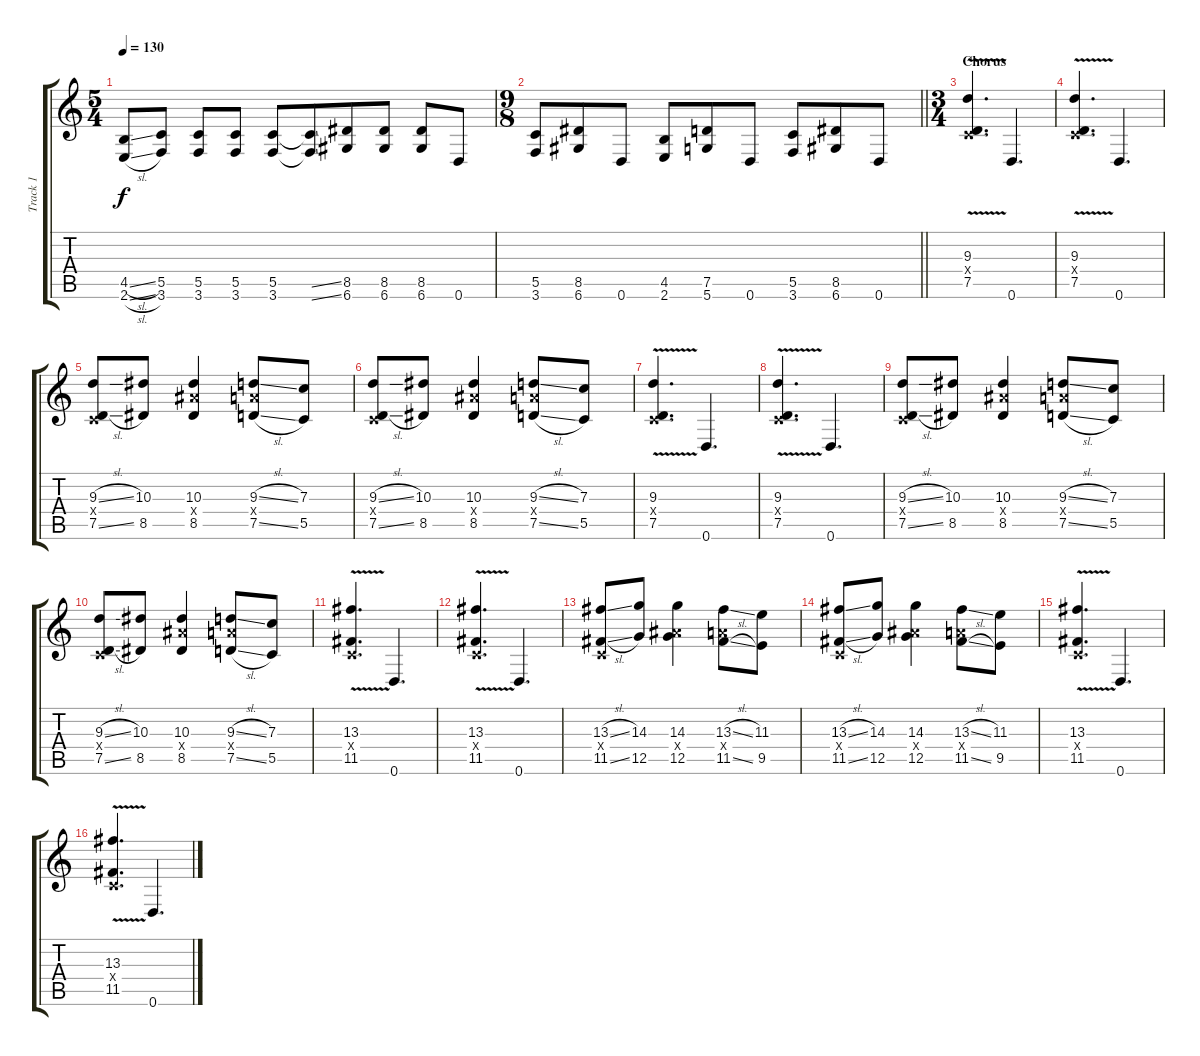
\track ("Track 1" "Track 1") {instrument distortionguitar}
\staff {score tabs}
\tuning (D4 A3 F3 C3 G2 D2) {hide}
\ts (5 4)
\tempo 130
\clef g2
\ks c
(4.5{sl} 2.6{sl}).8{dy f} (5.5 3.6).8 (5.5 3.6).8 (5.5 3.6).8{beam split} (5.5 3.6).8 (5.5{ss t} 3.6{ss t}).8{beam merge} (8.5 6.6).8 (8.5 6.6).8{beam split} (8.5 6.6).8 0.6.8 |
\ts (9 8)
\barLineRight lightlight
(5.5 3.6).8 (8.5 6.6).8 0.6.8{beam split} (4.5 2.6).8 (7.5 5.6).8 0.6.8 (5.5 3.6).8 (8.5 6.6).8{beam merge} 0.6.8 |
\ts (3 4)
\section ("" "Chorus")
(9.3{v} 0.4{x} 7.5{v}).4{d} 0.6.4{d} |
(9.3{v} 0.4{x} 7.5{v}).4{d} 0.6.4{d} |
(9.3{sl} 0.4{x} 7.5{sl}).8 (10.3 8.5).8 (10.3 10.4{x} 8.5).4 (9.3{sl} 9.4{x} 7.5{sl}).8 (7.3 5.5).8 |
(9.3{sl} 0.4{x} 7.5{sl}).8 (10.3 8.5).8 (10.3 10.4{x} 8.5).4 (9.3{sl} 9.4{x} 7.5{sl}).8 (7.3 5.5).8 |
(9.3{v} 0.4{x} 7.5{v}).4{d} 0.6.4{d} |
(9.3{v} 0.4{x} 7.5{v}).4{d} 0.6.4{d} |
(9.3{sl} 0.4{x} 7.5{sl}).8 (10.3 8.5).8 (10.3 10.4{x} 8.5).4 (9.3{sl} 9.4{x} 7.5{sl}).8 (7.3 5.5).8 |
(9.3{sl} 0.4{x} 7.5{sl}).8 (10.3 8.5).8 (10.3 10.4{x} 8.5).4 (9.3{sl} 9.4{x} 7.5{sl}).8 (7.3 5.5).8 |
(13.3{v} 0.4{x} 11.5{v}).4{d} 0.6.4{d} |
(13.3{v} 0.4{x} 11.5{v}).4{d} 0.6.4{d} |
(13.3{sl} 0.4{x} 11.5{sl}).8 (14.3 12.5).8 (14.3 10.4{x} 12.5).4 (13.3{sl} 9.4{x} 11.5{sl}).8 (11.3 9.5).8 |
(13.3{sl} 0.4{x} 11.5{sl}).8 (14.3 12.5).8 (14.3 10.4{x} 12.5).4 (13.3{sl} 9.4{x} 11.5{sl}).8 (11.3 9.5).8 |
(13.3{v} 0.4{x} 11.5{v}).4{d} 0.6.4{d} |
(13.3{v} 0.4{x} 11.5{v}).4{d} 0.6.4{d}
